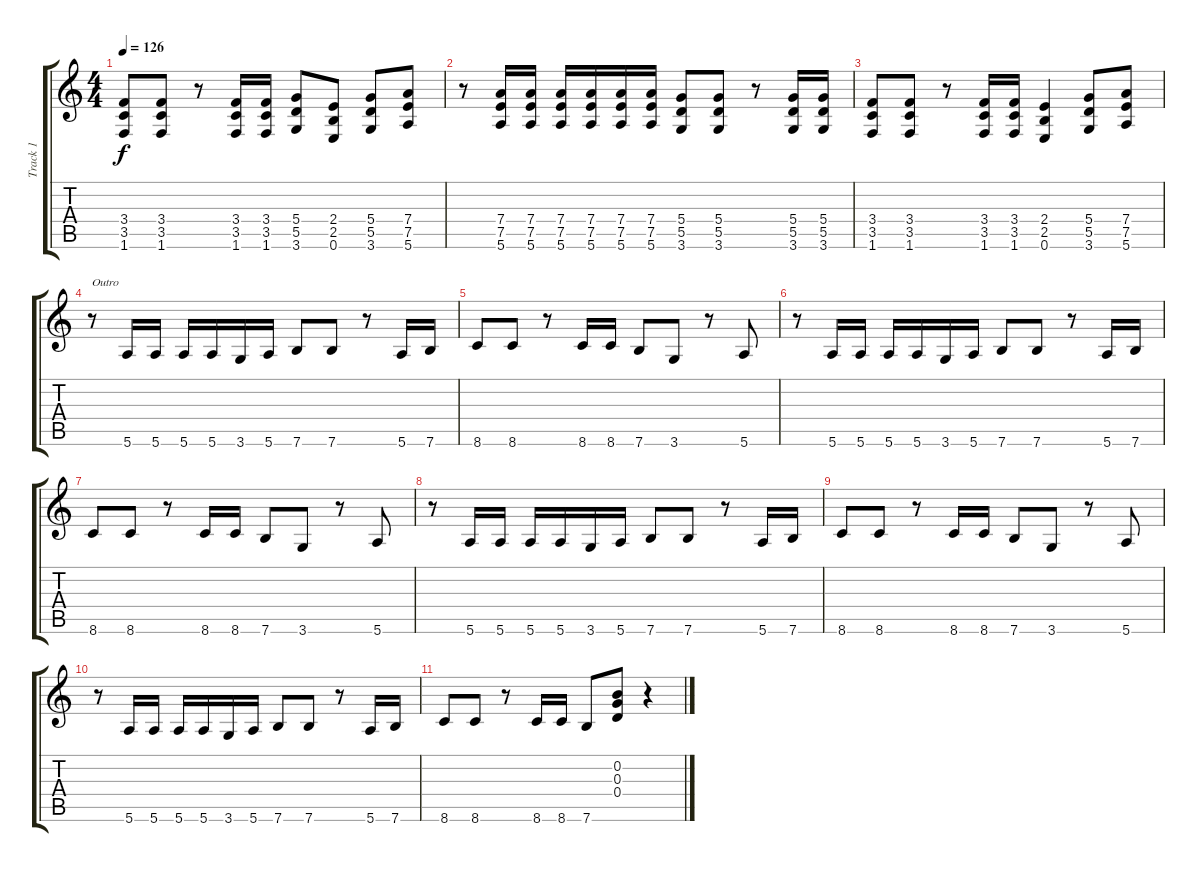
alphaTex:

\track ("Track 1" "Track 1") {instrument overdrivenguitar}
\staff {score tabs}
\tuning (E4 B3 G3 D3 A2 E2) {hide}
\ts (4 4)
\tempo 126
\clef g2
\ks c
(3.4 3.5 1.6).8{dy f} (3.4 3.5 1.6).8 r.8 (3.4 3.5 1.6).16 (3.4 3.5 1.6).16 (5.4 5.5 3.6).8 (2.4 2.5 0.6).8 (5.4 5.5 3.6).8 (7.4 7.5 5.6).8 |
r.8 (7.4 7.5 5.6).16 (7.4 7.5 5.6).16 (7.4 7.5 5.6).16 (7.4 7.5 5.6).16 (7.4 7.5 5.6).16 (7.4 7.5 5.6).16 (5.4 5.5 3.6).8 (5.4 5.5 3.6).8 r.8 (5.4 5.5 3.6).16 (5.4 5.5 3.6).16 |
(3.4 3.5 1.6).8 (3.4 3.5 1.6).8 r.8 (3.4 3.5 1.6).16 (3.4 3.5 1.6).16 (2.4 2.5 0.6).4 (5.4 5.5 3.6).8 (7.4 7.5 5.6).8 |
r.8{txt "Outro"} 5.6.16 5.6.16 5.6.16 5.6.16 3.6.16 5.6.16 7.6.8 7.6.8 r.8 5.6.16 7.6.16 |
8.6.8 8.6.8 r.8 8.6.16 8.6.16 7.6.8 3.6.8 r.8 5.6.8 |
r.8 5.6.16 5.6.16 5.6.16 5.6.16 3.6.16 5.6.16 7.6.8 7.6.8 r.8 5.6.16 7.6.16 |
8.6.8 8.6.8 r.8 8.6.16 8.6.16 7.6.8 3.6.8 r.8 5.6.8 |
r.8 5.6.16 5.6.16 5.6.16 5.6.16 3.6.16 5.6.16 7.6.8 7.6.8 r.8 5.6.16 7.6.16 |
8.6.8 8.6.8 r.8 8.6.16 8.6.16 7.6.8 3.6.8 r.8 5.6.8 |
r.8 5.6.16 5.6.16 5.6.16 5.6.16 3.6.16 5.6.16 7.6.8 7.6.8 r.8 5.6.16 7.6.16 |
8.6.8 8.6.8 r.8 8.6.16 8.6.16 7.6.8 (0.2 0.3 0.4).8 r.4
